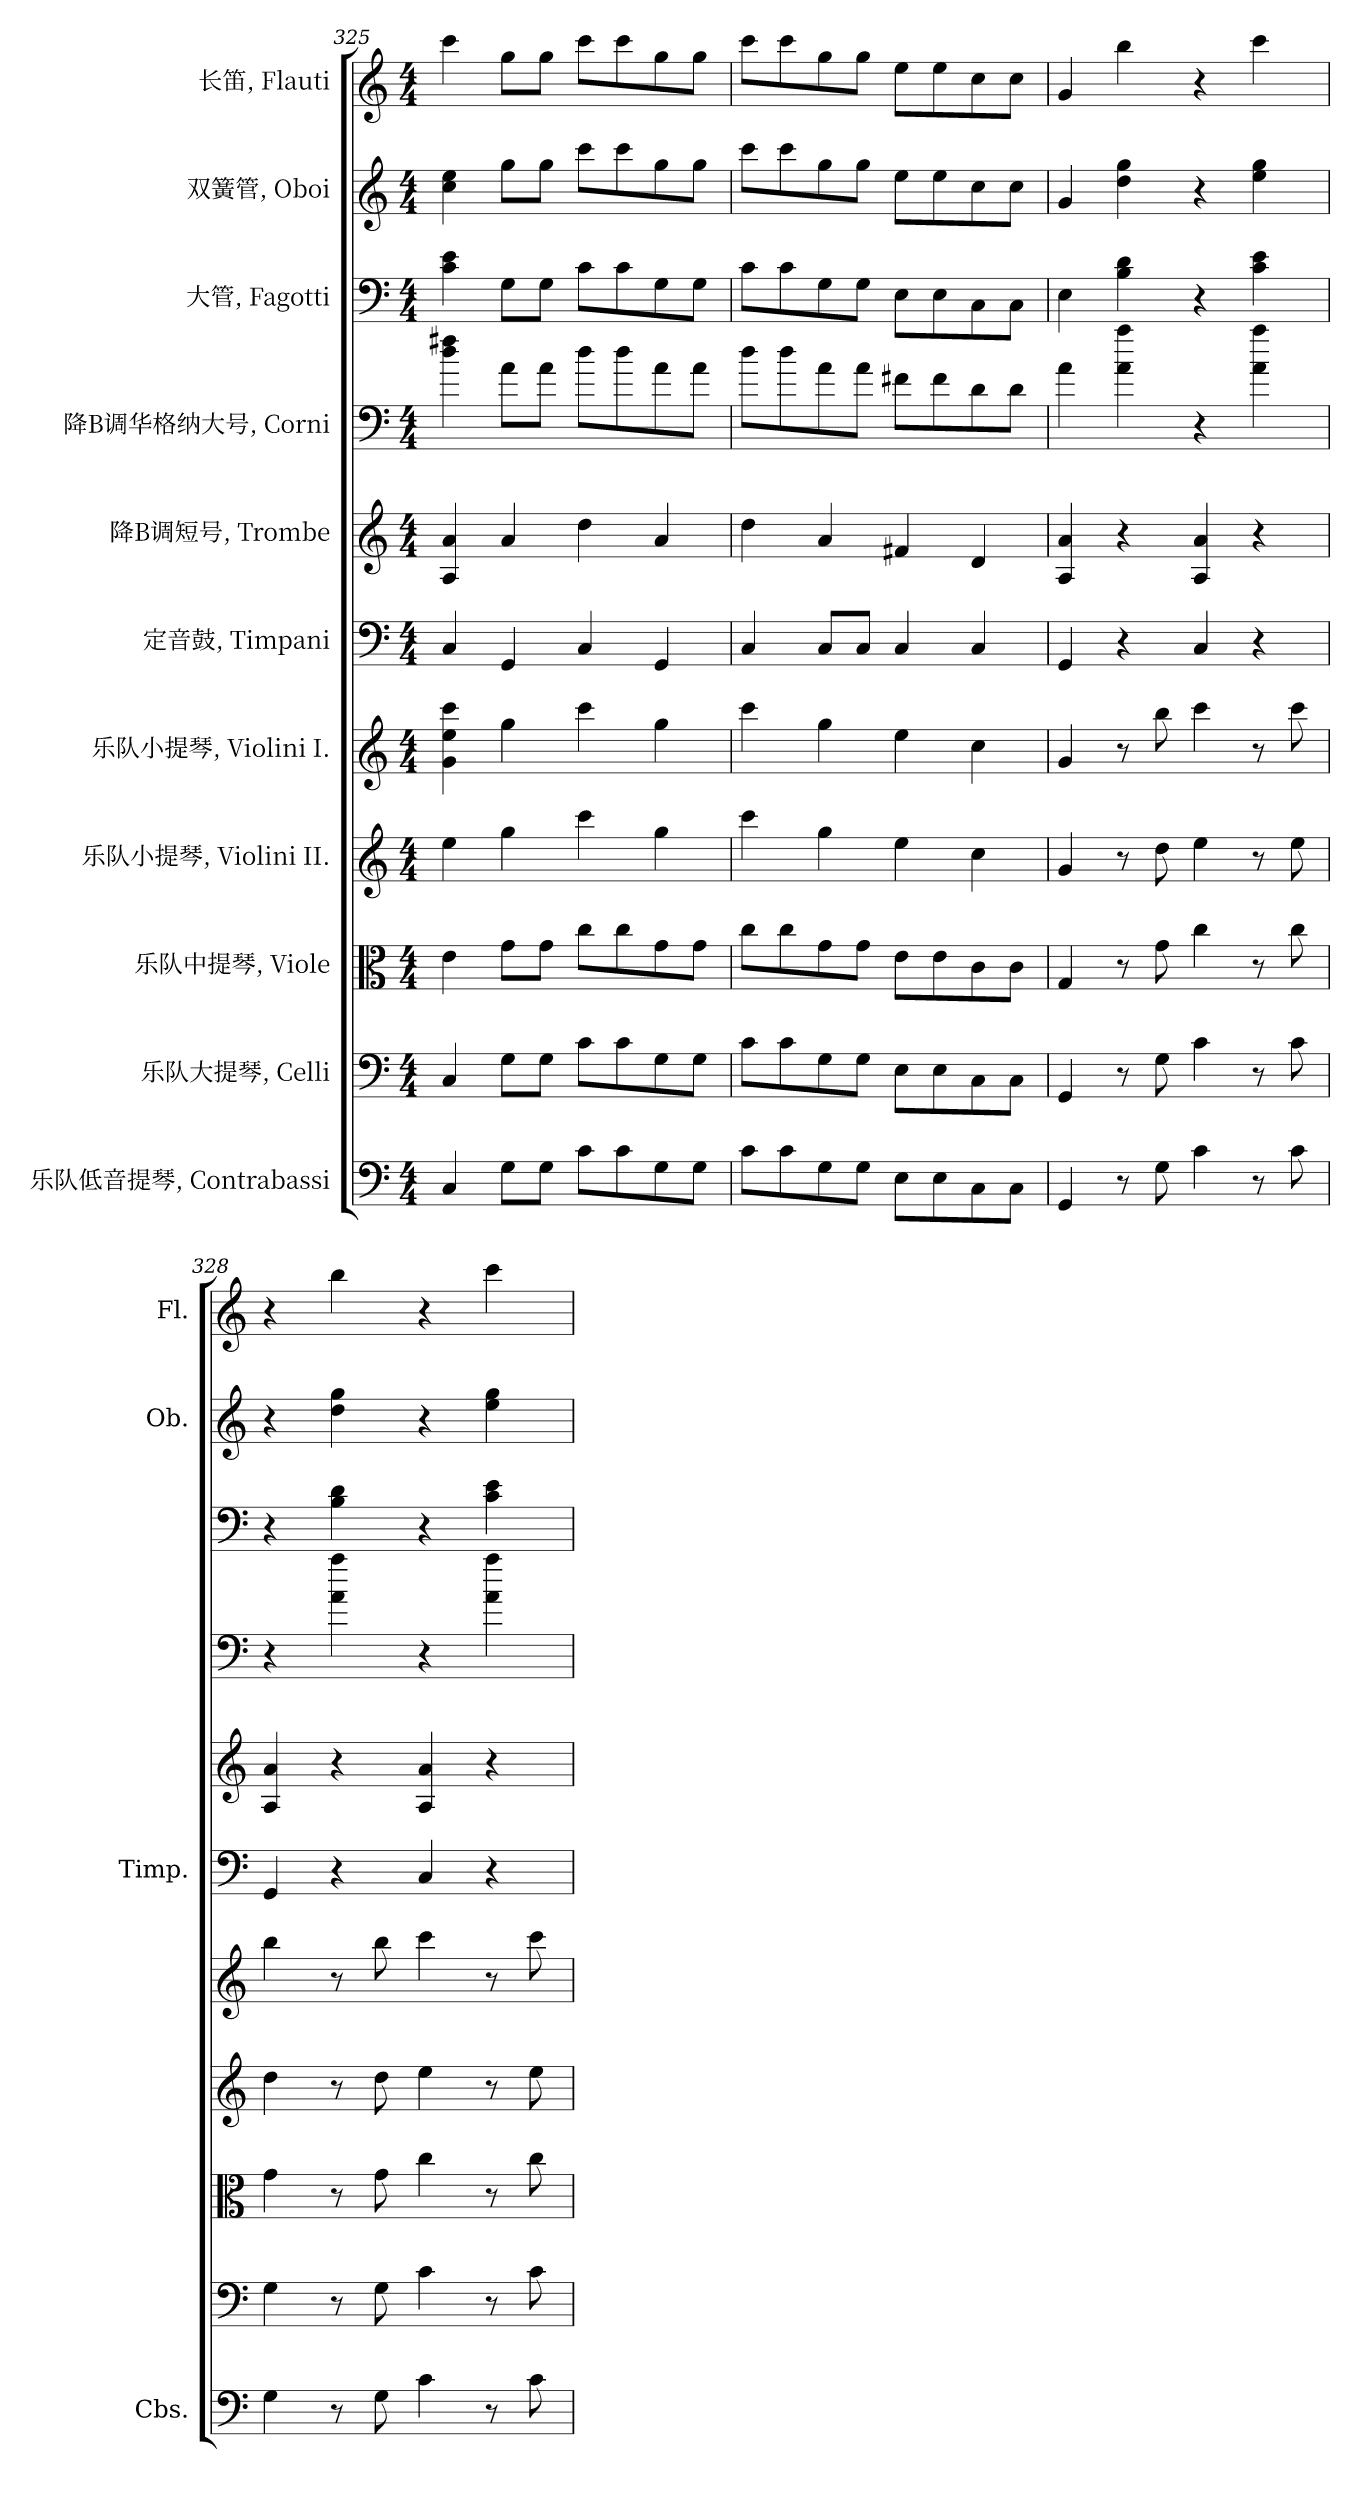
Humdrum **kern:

**kern	**kern	**kern	**kern	**kern	**kern	**kern	**kern	**kern	**kern	**kern
*part11	*part10	*part9	*part8	*part7	*part6	*part5	*part4	*part3	*part2	*part1
*staff11	*staff10	*staff9	*staff8	*staff7	*staff6	*staff5	*staff4	*staff3	*staff2	*staff1
*I"乐队低音提琴, Contrabassi	*I"乐队大提琴, Celli	*I"乐队中提琴, Viole	*I"乐队小提琴, Violini II.	*I"乐队小提琴, Violini I.	*I"定音鼓, Timpani	*I"降B调短号, Trombe	*I"降B调华格纳大号, Corni	*I"大管, Fagotti	*I"双簧管, Oboi	*I"长笛, Flauti
*I'Cbs.	*	*	*	*	*I'Timp.	*	*	*	*I'Ob.	*I'Fl.
*clefF4	*clefF4	*clefC3	*clefG2	*clefG2	*clefF4	*clefG2	*clefF4	*clefF4	*clefG2	*clefG2
*ITrd7c12	*	*	*	*	*	*ITrd1c2	*ITrd1c2	*	*	*
*k[]	*k[]	*k[]	*k[]	*k[]	*k[]	*k[b-e-]	*k[b-e-]	*k[]	*k[]	*k[]
*M4/4	*M4/4	*M4/4	*M4/4	*M4/4	*M4/4	*M4/4	*M4/4	*M4/4	*M4/4	*M4/4
=325	=325	=325	=325	=325	=325	=325	=325	=325	=325	=325
4CC/	4C/	4e\	4ee\	4g\ 4ee\ 4ccc\	4C/	4G/ 4g/	4cc\ 4een\	4c\ 4e\	4cc\ 4ee\	4ccc\
8GG\L	8G\L	8g\L	4gg\	4gg\	4GG/	4g/	8g\L	8G\L	8gg\L	8gg\L
8GG\J	8G\J	8g\J	.	.	.	.	8g\J	8G\J	8gg\J	8gg\J
8C\L	8c\L	8cc\L	4ccc\	4ccc\	4C/	4cc\	8cc\L	8c\L	8ccc\L	8ccc\L
8C\	8c\	8cc\	.	.	.	.	8cc\	8c\	8ccc\	8ccc\
8GG\	8G\	8g\	4gg\	4gg\	4GG/	4g/	8g\	8G\	8gg\	8gg\
8GG\J	8G\J	8g\J	.	.	.	.	8g\J	8G\J	8gg\J	8gg\J
!!LO:PB:g=z
=326	=326	=326	=326	=326	=326	=326	=326	=326	=326	=326
8C\L	8c\L	8cc\L	4ccc\	4ccc\	4C/	4cc\	8cc\L	8c\L	8ccc\L	8ccc\L
8C\	8c\	8cc\	.	.	.	.	8cc\	8c\	8ccc\	8ccc\
8GG\	8G\	8g\	4gg\	4gg\	8C/L	4g/	8g\	8G\	8gg\	8gg\
8GG\J	8G\J	8g\J	.	.	8C/J	.	8g\J	8G\J	8gg\J	8gg\J
8EE\L	8E\L	8e\L	4ee\	4ee\	4C/	4en/	8en\L	8E\L	8ee\L	8ee\L
8EE\	8E\	8e\	.	.	.	.	8e\	8E\	8ee\	8ee\
8CC\	8C\	8c\	4cc\	4cc\	4C/	4c/	8c\	8C\	8cc\	8cc\
8CC\J	8C\J	8c\J	.	.	.	.	8c\J	8C\J	8cc\J	8cc\J
=327	=327	=327	=327	=327	=327	=327	=327	=327	=327	=327
4GGG/	4GG/	4G/	4g/	4g/	4GG/	4G/ 4g/	4g\	4E\	4g/	4g/
8r	8r	8r	8r	8r	4r	4r	4g\ 4gg\	4B\ 4d\	4dd\ 4gg\	4bb\
8GG\	8G\	8g\	8dd\	8bb\	.	.	.	.	.	.
4C\	4c\	4cc\	4ee\	4ccc\	4C/	4G/ 4g/	4r	4r	4r	4r
8r	8r	8r	8r	8r	4r	4r	4g\ 4gg\	4c\ 4e\	4ee\ 4gg\	4ccc\
8C\	8c\	8cc\	8ee\	8ccc\	.	.	.	.	.	.
=328	=328	=328	=328	=328	=328	=328	=328	=328	=328	=328
4GG\	4G\	4g\	4dd\	4bb\	4GG/	4G/ 4g/	4r	4r	4r	4r
8r	8r	8r	8r	8r	4r	4r	4g\ 4gg\	4B\ 4d\	4dd\ 4gg\	4bb\
8GG\	8G\	8g\	8dd\	8bb\	.	.	.	.	.	.
4C\	4c\	4cc\	4ee\	4ccc\	4C/	4G/ 4g/	4r	4r	4r	4r
8r	8r	8r	8r	8r	4r	4r	4g\ 4gg\	4c\ 4e\	4ee\ 4gg\	4ccc\
8C\	8c\	8cc\	8ee\	8ccc\	.	.	.	.	.	.
=	=	=	=	=	=	=	=	=	=	=
*-	*-	*-	*-	*-	*-	*-	*-	*-	*-	*-
